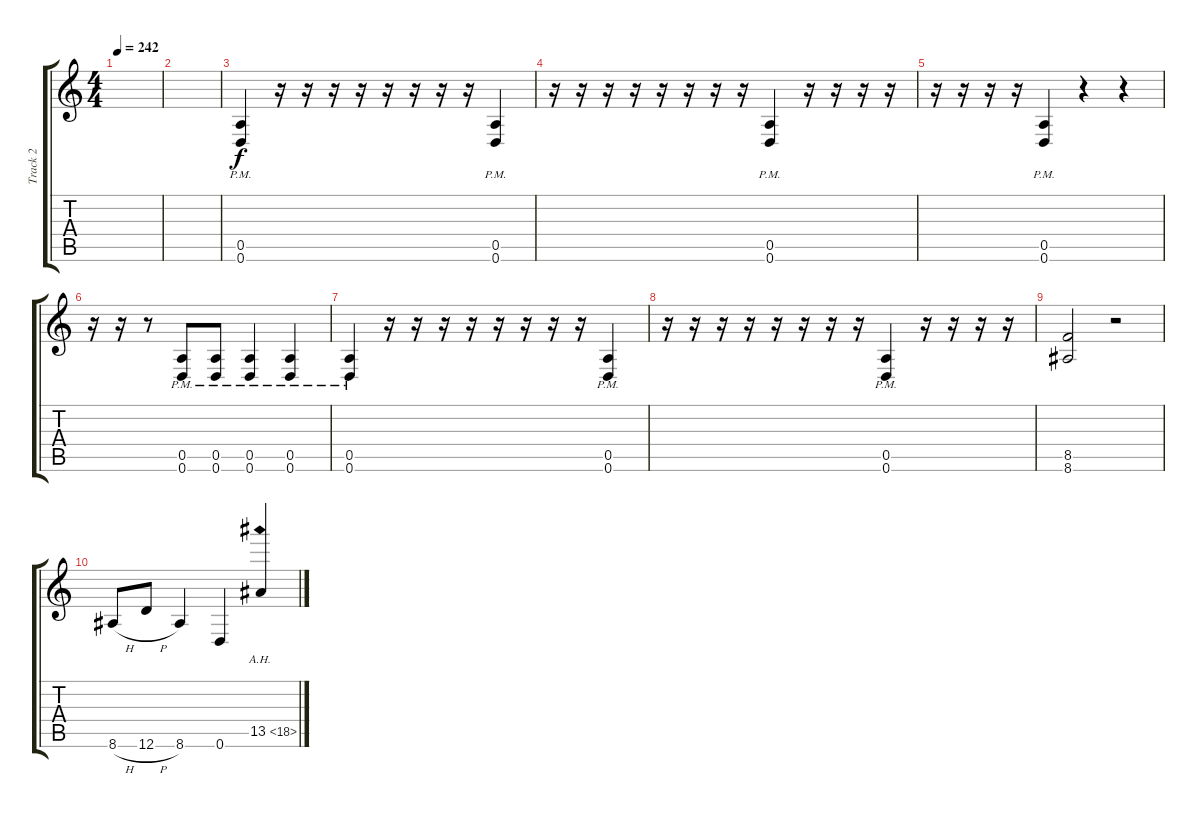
\track ("Track 2" "Track 2") {instrument distortionguitar}
\staff {score tabs}
\tuning (E4 B3 G3 D3 A2 D2) {hide}
\ts (4 4)
\tempo 242
\clef g2
\ks c
|
|
(0.5{pm} 0.6{pm}).4 r.16 r.16 r.16 r.16 r.16 r.16 r.16 r.16 (0.5{pm} 0.6{pm}).4 |
r.16 r.16 r.16 r.16 r.16 r.16 r.16 r.16 (0.5{pm} 0.6{pm}).4 r.16 r.16 r.16 r.16 |
r.16 r.16 r.16 r.16 (0.5{pm} 0.6{pm}).4 r.4 r.4 |
r.16 r.16 r.8 (0.5{pm} 0.6{pm}).8 (0.5{pm} 0.6{pm}).8 (0.5{pm} 0.6{pm}).4 (0.5{pm} 0.6{pm}).4 |
(0.5{pm} 0.6{pm}).4 r.16 r.16 r.16 r.16 r.16 r.16 r.16 r.16 (0.5{pm} 0.6{pm}).4 |
r.16 r.16 r.16 r.16 r.16 r.16 r.16 r.16 (0.5{pm} 0.6{pm}).4 r.16 r.16 r.16 r.16 |
(8.5 8.6).2 r.2 |
8.6{h}.8 12.6{h}.8 8.6.4 0.6.4 13.5{ah 5}.4
